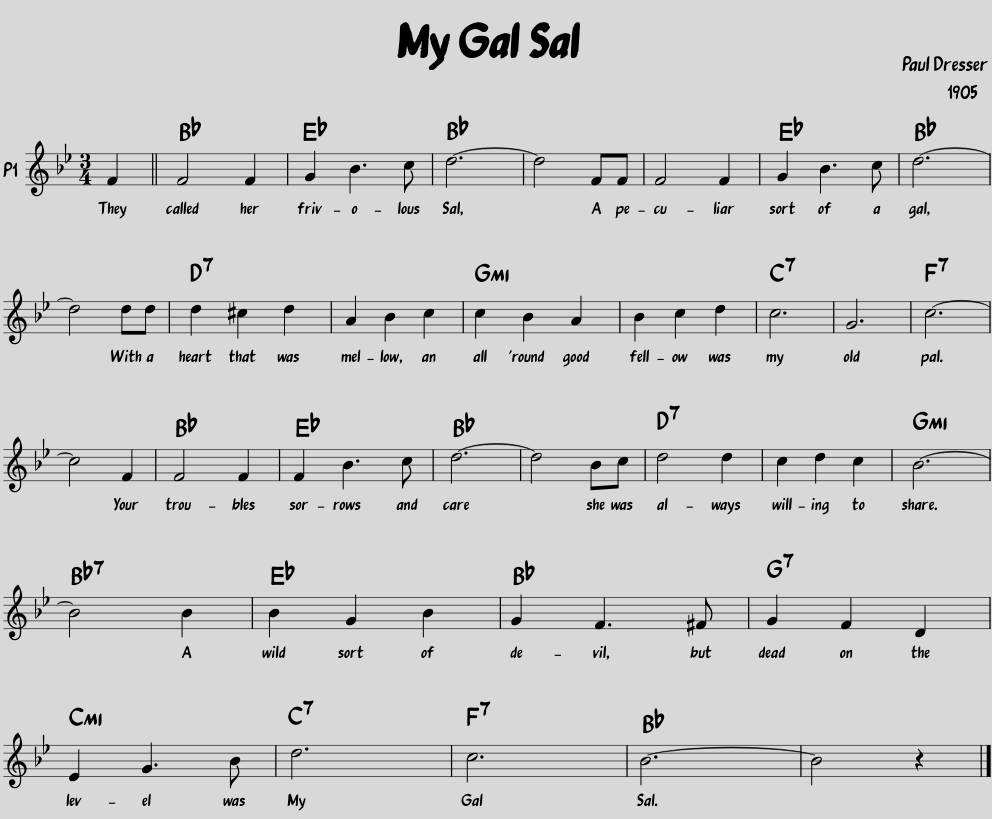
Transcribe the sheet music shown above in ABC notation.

X:1
L:1/8
M:3/4
I:linebreak $
K:Bb
V:1 treble
V:1
 F2 || F4 F2 | G2 B3 c | d6- | d4 FF | %5
 F4 F2 | G2 B3 c | d6- |$ d4 dd | d2 ^c2 d2 | %10
 A2 B2 c2 | c2 B2 A2 | B2 c2 d2 | c6 | G6 | %15
 c6- |$ c4 F2 | F4 F2 | F2 B3 c | d6- | %20
 d4 Bc | d4 d2 | c2 d2 c2 | B6- |$ B4 B2 | %25
 B2 G2 B2 | G2 F3 ^F | G2 F2 D2 |$ E2 G3 B | d6 | %30
 c6 | B6- | B4 z2 |] %33
